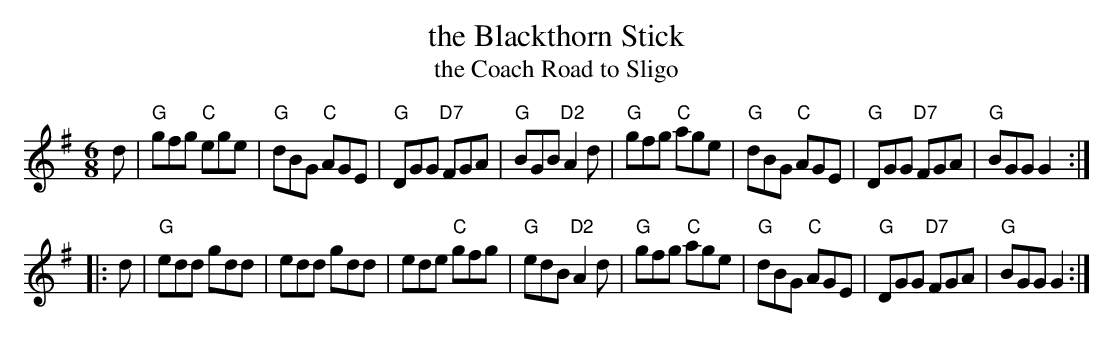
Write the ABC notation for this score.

X:1
T:the Blackthorn Stick
T:the Coach Road to Sligo
M:6/8
L:1/8
K:G
   d \
| "G"gfg "C"ege | "G"dBG "C"AGE | "G"DGG "D7"FGA | "G"BGB "D2"A2d \
| "G"gfg "C"age | "G"dBG "C"AGE | "G"DGG "D7"FGA | "G"BGG G2 :|
|: d \
| "G"edd gdd | edd gdd | ede "C"gfg | "G"edB "D2"A2d \
| "G"gfg "C"age | "G"dBG "C"AGE | "G"DGG "D7"FGA | "G"BGG G2 :|
